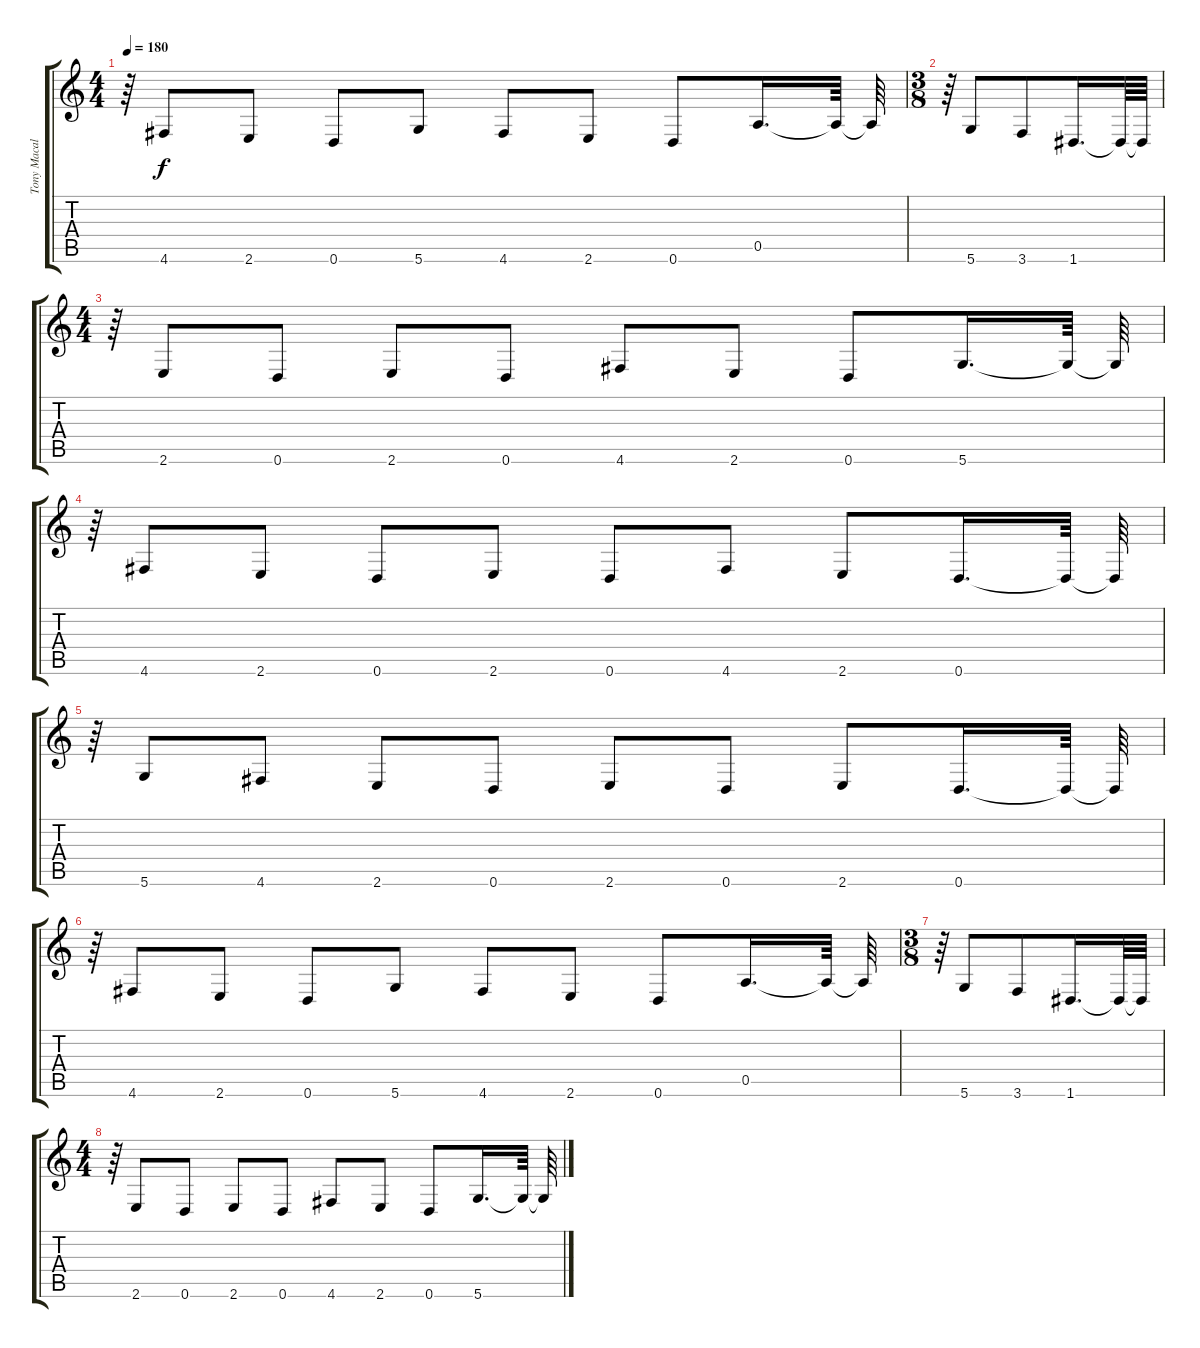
\track ("Tony Macalpine" "Tony Macal") {instrument distortionguitar}
\staff {score tabs}
\tuning (E4 B3 G3 D3 A2 D2) {hide}
\ts (4 4)
\tempo 180
\clef g2
\ks c
r.64{dy f} 4.6.8 2.6.8 0.6.8 5.6.8 4.6.8 2.6.8 0.6.8 0.5.16{d} 0.5{t}.64 0.5{t}.64 |
\ts (3 8)
r.64 5.6.8 3.6.8 1.6.16{d} 1.6{t}.64 1.6{t}.64 |
\ts (4 4)
r.64 2.6.8 0.6.8 2.6.8 0.6.8 4.6.8 2.6.8 0.6.8 5.6.16{d} 5.6{t}.64 5.6{t}.64 |
r.64 4.6.8 2.6.8 0.6.8 2.6.8 0.6.8 4.6.8 2.6.8 0.6.16{d} 0.6{t}.64 0.6{t}.64 |
r.64 5.6.8 4.6.8 2.6.8 0.6.8 2.6.8 0.6.8 2.6.8 0.6.16{d} 0.6{t}.64 0.6{t}.64 |
r.64 4.6.8 2.6.8 0.6.8 5.6.8 4.6.8 2.6.8 0.6.8 0.5.16{d} 0.5{t}.64 0.5{t}.64 |
\ts (3 8)
r.64 5.6.8 3.6.8 1.6.16{d} 1.6{t}.64 1.6{t}.64 |
\ts (4 4)
r.64 2.6.8 0.6.8 2.6.8 0.6.8 4.6.8 2.6.8 0.6.8 5.6.16{d} 5.6{t}.64 5.6{t}.64
